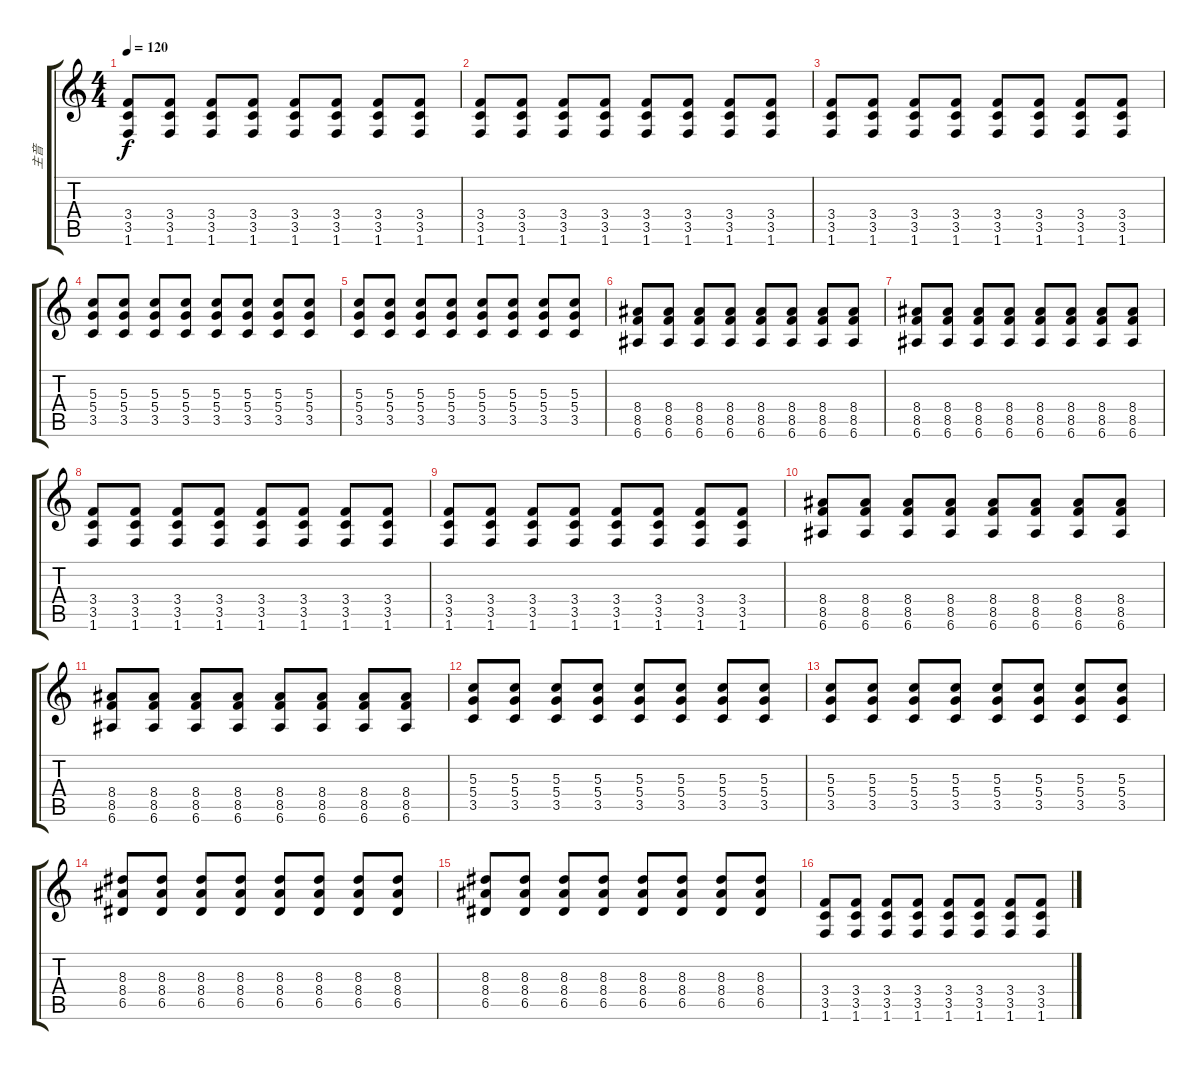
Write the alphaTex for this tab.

\track ("主音" "主音") {instrument distortionguitar}
\staff {score tabs}
\tuning (E4 B3 G3 D3 A2 E2) {hide}
\ts (4 4)
\tempo 120
\clef g2
\ks c
(3.4 3.5 1.6).8{dy f} (3.4 3.5 1.6).8 (3.4 3.5 1.6).8 (3.4 3.5 1.6).8 (3.4 3.5 1.6).8 (3.4 3.5 1.6).8 (3.4 3.5 1.6).8 (3.4 3.5 1.6).8 |
(3.4 3.5 1.6).8 (3.4 3.5 1.6).8 (3.4 3.5 1.6).8 (3.4 3.5 1.6).8 (3.4 3.5 1.6).8 (3.4 3.5 1.6).8 (3.4 3.5 1.6).8 (3.4 3.5 1.6).8 |
(3.4 3.5 1.6).8 (3.4 3.5 1.6).8 (3.4 3.5 1.6).8 (3.4 3.5 1.6).8 (3.4 3.5 1.6).8 (3.4 3.5 1.6).8 (3.4 3.5 1.6).8 (3.4 3.5 1.6).8 |
(5.3 5.4 3.5).8 (5.3 5.4 3.5).8 (5.3 5.4 3.5).8 (5.3 5.4 3.5).8 (5.3 5.4 3.5).8 (5.3 5.4 3.5).8 (5.3 5.4 3.5).8 (5.3 5.4 3.5).8 |
(5.3 5.4 3.5).8 (5.3 5.4 3.5).8 (5.3 5.4 3.5).8 (5.3 5.4 3.5).8 (5.3 5.4 3.5).8 (5.3 5.4 3.5).8 (5.3 5.4 3.5).8 (5.3 5.4 3.5).8 |
(8.4 8.5 6.6).8 (8.4 8.5 6.6).8 (8.4 8.5 6.6).8 (8.4 8.5 6.6).8 (8.4 8.5 6.6).8 (8.4 8.5 6.6).8 (8.4 8.5 6.6).8 (8.4 8.5 6.6).8 |
(8.4 8.5 6.6).8 (8.4 8.5 6.6).8 (8.4 8.5 6.6).8 (8.4 8.5 6.6).8 (8.4 8.5 6.6).8 (8.4 8.5 6.6).8 (8.4 8.5 6.6).8 (8.4 8.5 6.6).8 |
(3.4 3.5 1.6).8 (3.4 3.5 1.6).8 (3.4 3.5 1.6).8 (3.4 3.5 1.6).8 (3.4 3.5 1.6).8 (3.4 3.5 1.6).8 (3.4 3.5 1.6).8 (3.4 3.5 1.6).8 |
(3.4 3.5 1.6).8 (3.4 3.5 1.6).8 (3.4 3.5 1.6).8 (3.4 3.5 1.6).8 (3.4 3.5 1.6).8 (3.4 3.5 1.6).8 (3.4 3.5 1.6).8 (3.4 3.5 1.6).8 |
(8.4 8.5 6.6).8 (8.4 8.5 6.6).8 (8.4 8.5 6.6).8 (8.4 8.5 6.6).8 (8.4 8.5 6.6).8 (8.4 8.5 6.6).8 (8.4 8.5 6.6).8 (8.4 8.5 6.6).8 |
(8.4 8.5 6.6).8 (8.4 8.5 6.6).8 (8.4 8.5 6.6).8 (8.4 8.5 6.6).8 (8.4 8.5 6.6).8 (8.4 8.5 6.6).8 (8.4 8.5 6.6).8 (8.4 8.5 6.6).8 |
(5.3 5.4 3.5).8 (5.3 5.4 3.5).8 (5.3 5.4 3.5).8 (5.3 5.4 3.5).8 (5.3 5.4 3.5).8 (5.3 5.4 3.5).8 (5.3 5.4 3.5).8 (5.3 5.4 3.5).8 |
(5.3 5.4 3.5).8 (5.3 5.4 3.5).8 (5.3 5.4 3.5).8 (5.3 5.4 3.5).8 (5.3 5.4 3.5).8 (5.3 5.4 3.5).8 (5.3 5.4 3.5).8 (5.3 5.4 3.5).8 |
(8.3 8.4 6.5).8 (8.3 8.4 6.5).8 (8.3 8.4 6.5).8 (8.3 8.4 6.5).8 (8.3 8.4 6.5).8 (8.3 8.4 6.5).8 (8.3 8.4 6.5).8 (8.3 8.4 6.5).8 |
(8.3 8.4 6.5).8 (8.3 8.4 6.5).8 (8.3 8.4 6.5).8 (8.3 8.4 6.5).8 (8.3 8.4 6.5).8 (8.3 8.4 6.5).8 (8.3 8.4 6.5).8 (8.3 8.4 6.5).8 |
(3.4 3.5 1.6).8 (3.4 3.5 1.6).8 (3.4 3.5 1.6).8 (3.4 3.5 1.6).8 (3.4 3.5 1.6).8 (3.4 3.5 1.6).8 (3.4 3.5 1.6).8 (3.4 3.5 1.6).8
